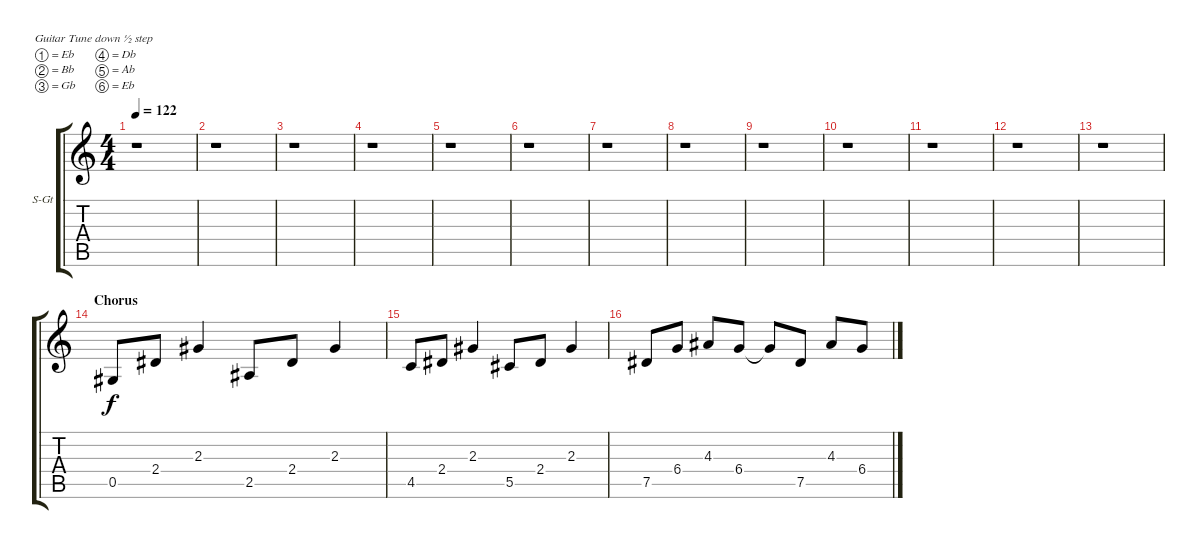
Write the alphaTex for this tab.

\bracketExtendMode groupsimilarinstruments
\firstSystemTrackNameOrientation horizontal
\otherSystemsTrackNameOrientation horizontal
\track ("Clean 1" "S-Gt") {instrument acousticguitarsteel}
\staff {score tabs}
\tuning (Eb4 Bb3 Gb3 Db3 Ab2 Eb2)
\ts (4 4)
\tempo 122
\clef g2
\ks c
r.1{dy f} |
r.1 |
r.1 |
r.1 |
r.1 |
r.1 |
r.1 |
r.1 |
r.1 |
r.1 |
r.1 |
r.1 |
r.1 |
\section ("" "Chorus")
0.5.8 2.4.8 2.3.4 2.5.8 2.4.8 2.3.4 |
4.5.8 2.4.8 2.3.4 5.5.8 2.4.8 2.3.4 |
7.5.8 6.4.8 4.3.8 6.4.8 6.4{t}.8 7.5.8 4.3.8 6.4.8
